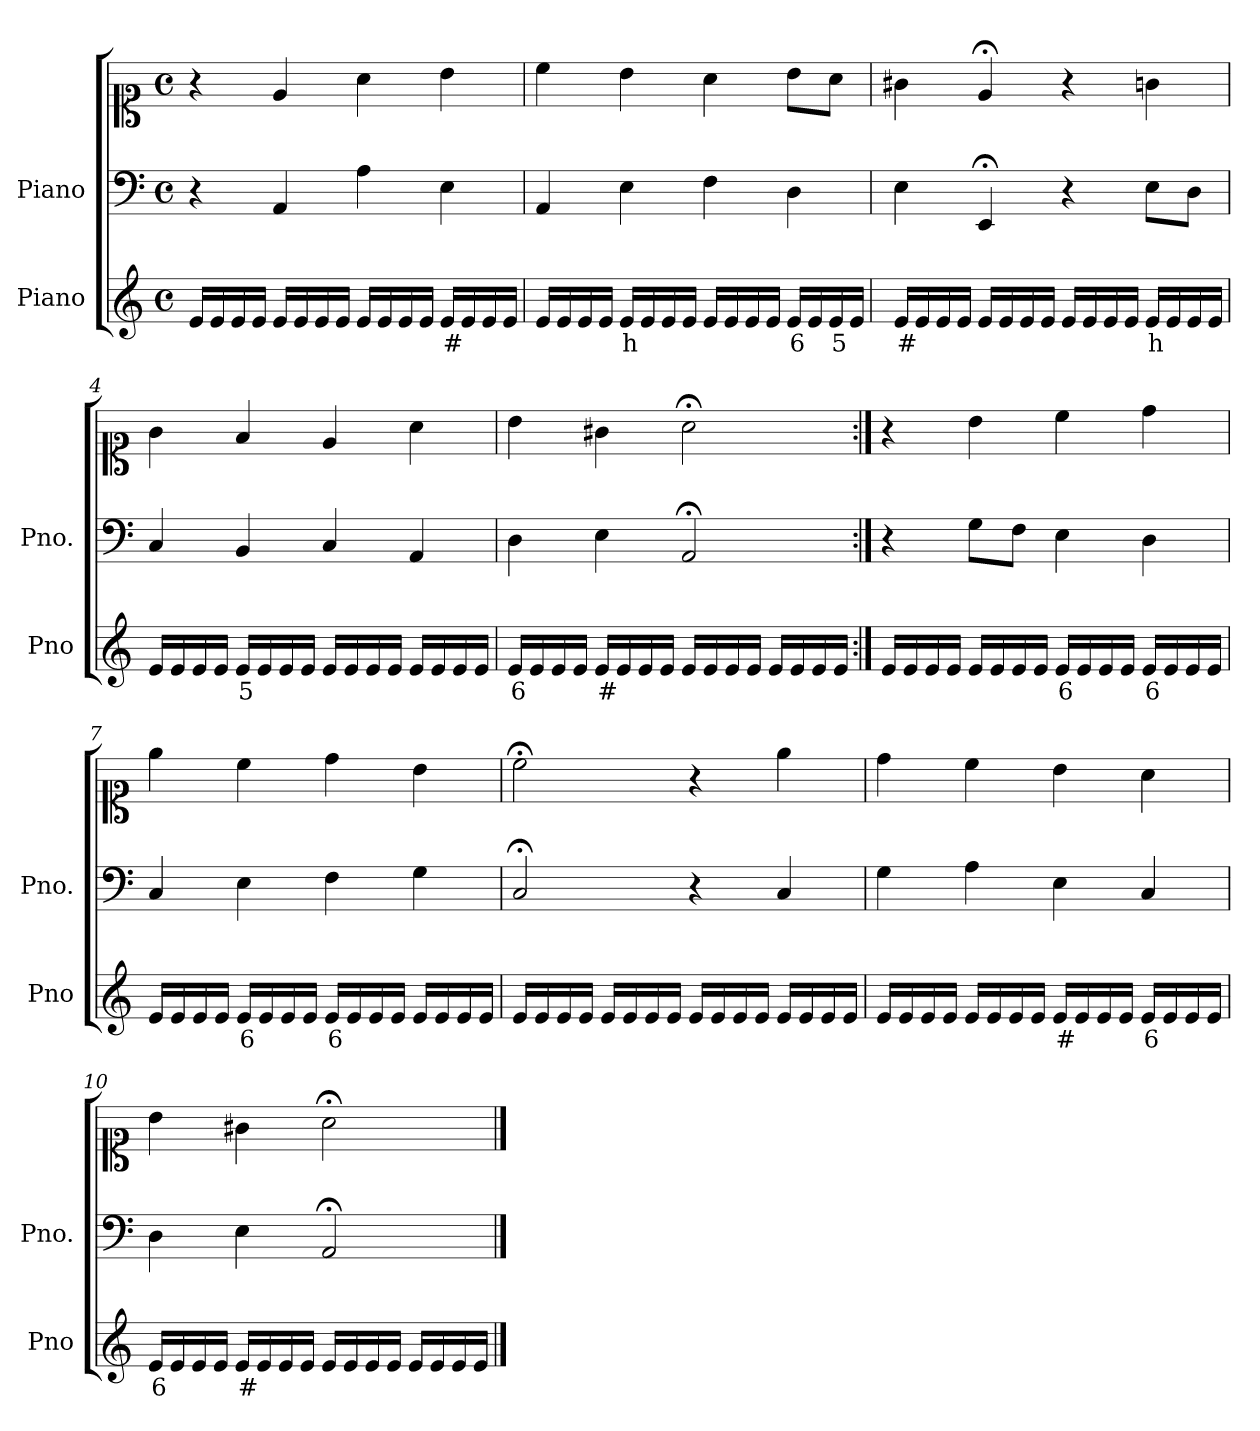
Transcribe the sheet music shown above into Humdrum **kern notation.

**kern	**text	**kern	**kern
*part2	*part2	*part1	*part1
*staff3	*staff3	*staff2	*staff1
*I"Piano	*	*I"Piano	*
*I'Pno	*	*I'Pno.	*
*clefG2	*	*clefF4	*clefC1
*k[]	*	*k[]	*k[]
*M4/4	*	*M4/4	*M4/4
*met(c)	*	*met(c)	*met(c)
=1	=1	=1	=1
16e/LL	.	4r	4r
16e/	.	.	.
16e/	.	.	.
16e/JJ	.	.	.
16e/LL	.	4AA/	4e/
16e/	.	.	.
16e/	.	.	.
16e/JJ	.	.	.
16e/LL	.	4A\	4a\
16e/	.	.	.
16e/	.	.	.
16e/JJ	.	.	.
!	!LO:LY:b	!	!
16e/LL	#	4E\	4b\
16e/	.	.	.
16e/	.	.	.
16e/JJ	.	.	.
=2	=2	=2	=2
16e/LL	.	4AA/	4cc\
16e/	.	.	.
16e/	.	.	.
16e/JJ	.	.	.
!	!LO:LY:b	!	!
16e/LL	h	4E\	4b\
16e/	.	.	.
16e/	.	.	.
16e/JJ	.	.	.
16e/LL	.	4F\	4a\
16e/	.	.	.
16e/	.	.	.
16e/JJ	.	.	.
!	!LO:LY:b	!	!
16e/LL	6	4D\	8b\L
16e/	.	.	.
!	!LO:LY:b	!	!
16e/	5	.	8a\J
16e/JJ	.	.	.
=3	=3	=3	=3
!	!LO:LY:b	!	!
16e/LL	#	4E\	4g#X\
16e/	.	.	.
16e/	.	.	.
16e/JJ	.	.	.
16e/LL	.	4EE;</	4e;</
16e/	.	.	.
16e/	.	.	.
16e/JJ	.	.	.
16e/LL	.	4r	4r
16e/	.	.	.
16e/	.	.	.
16e/JJ	.	.	.
!	!LO:LY:b	!	!
16e/LL	h	8E\L	4gn\
16e/	.	.	.
!	!LO:LY:b	!	!
16e/	_	8D\J	.
16e/JJ	.	.	.
=4	=4	=4	=4
16e/LL	.	4C/	4g\
16e/	.	.	.
16e/	.	.	.
16e/JJ	.	.	.
!	!LO:LY:b	!	!
16e/LL	5	4BB/	4f/
16e/	.	.	.
16e/	.	.	.
16e/JJ	.	.	.
16e/LL	.	4C/	4e/
16e/	.	.	.
16e/	.	.	.
16e/JJ	.	.	.
16e/LL	.	4AA/	4a\
16e/	.	.	.
16e/	.	.	.
16e/JJ	.	.	.
=5	=5	=5	=5
!	!LO:LY:b	!	!
16e/LL	6	4D\	4b\
16e/	.	.	.
16e/	.	.	.
16e/JJ	.	.	.
!	!LO:LY:b	!	!
16e/LL	#	4E\	4g#X\
16e/	.	.	.
16e/	.	.	.
16e/JJ	.	.	.
16e/LL	.	2AA;</	2a;<\
16e/	.	.	.
16e/	.	.	.
16e/JJ	.	.	.
16e/LL	.	.	.
16e/	.	.	.
16e/	.	.	.
16e/JJ	.	.	.
=6:|!	=6:|!	=6:|!	=6:|!
16e/LL	.	4r	4r
16e/	.	.	.
16e/	.	.	.
16e/JJ	.	.	.
16e/LL	.	8G\L	4b\
16e/	.	.	.
!	!LO:LY:b	!	!
16e/	_	8F\J	.
16e/JJ	.	.	.
!	!LO:LY:b	!	!
16e/LL	6	4E\	4cc\
16e/	.	.	.
16e/	.	.	.
16e/JJ	.	.	.
!	!LO:LY:b	!	!
16e/LL	6	4D\	4dd\
16e/	.	.	.
16e/	.	.	.
16e/JJ	.	.	.
=7	=7	=7	=7
16e/LL	.	4C/	4ee\
16e/	.	.	.
16e/	.	.	.
16e/JJ	.	.	.
!	!LO:LY:b	!	!
16e/LL	6	4E\	4cc\
16e/	.	.	.
16e/	.	.	.
16e/JJ	.	.	.
!	!LO:LY:b	!	!
16e/LL	6	4F\	4dd\
16e/	.	.	.
16e/	.	.	.
16e/JJ	.	.	.
16e/LL	.	4G\	4b\
16e/	.	.	.
16e/	.	.	.
16e/JJ	.	.	.
=8	=8	=8	=8
16e/LL	.	2C;</	2cc;<\
16e/	.	.	.
16e/	.	.	.
16e/JJ	.	.	.
16e/LL	.	.	.
16e/	.	.	.
16e/	.	.	.
16e/JJ	.	.	.
16e/LL	.	4r	4r
16e/	.	.	.
16e/	.	.	.
16e/JJ	.	.	.
16e/LL	.	4C/	4ee\
16e/	.	.	.
16e/	.	.	.
16e/JJ	.	.	.
=9	=9	=9	=9
16e/LL	.	4G\	4dd\
16e/	.	.	.
16e/	.	.	.
16e/JJ	.	.	.
16e/LL	.	4A\	4cc\
16e/	.	.	.
16e/	.	.	.
16e/JJ	.	.	.
!	!LO:LY:b	!	!
16e/LL	#	4E\	4b\
16e/	.	.	.
16e/	.	.	.
16e/JJ	.	.	.
!	!LO:LY:b	!	!
16e/LL	6	4C/	4a\
16e/	.	.	.
16e/	.	.	.
16e/JJ	.	.	.
=10	=10	=10	=10
!	!LO:LY:b	!	!
16e/LL	6	4D\	4b\
16e/	.	.	.
16e/	.	.	.
16e/JJ	.	.	.
!	!LO:LY:b	!	!
16e/LL	#	4E\	4g#X\
16e/	.	.	.
16e/	.	.	.
16e/JJ	.	.	.
16e/LL	.	2AA;</	2a;<\
16e/	.	.	.
16e/	.	.	.
16e/JJ	.	.	.
16e/LL	.	.	.
16e/	.	.	.
16e/	.	.	.
16e/JJ	.	.	.
==	==	==	==
*-	*-	*-	*-
